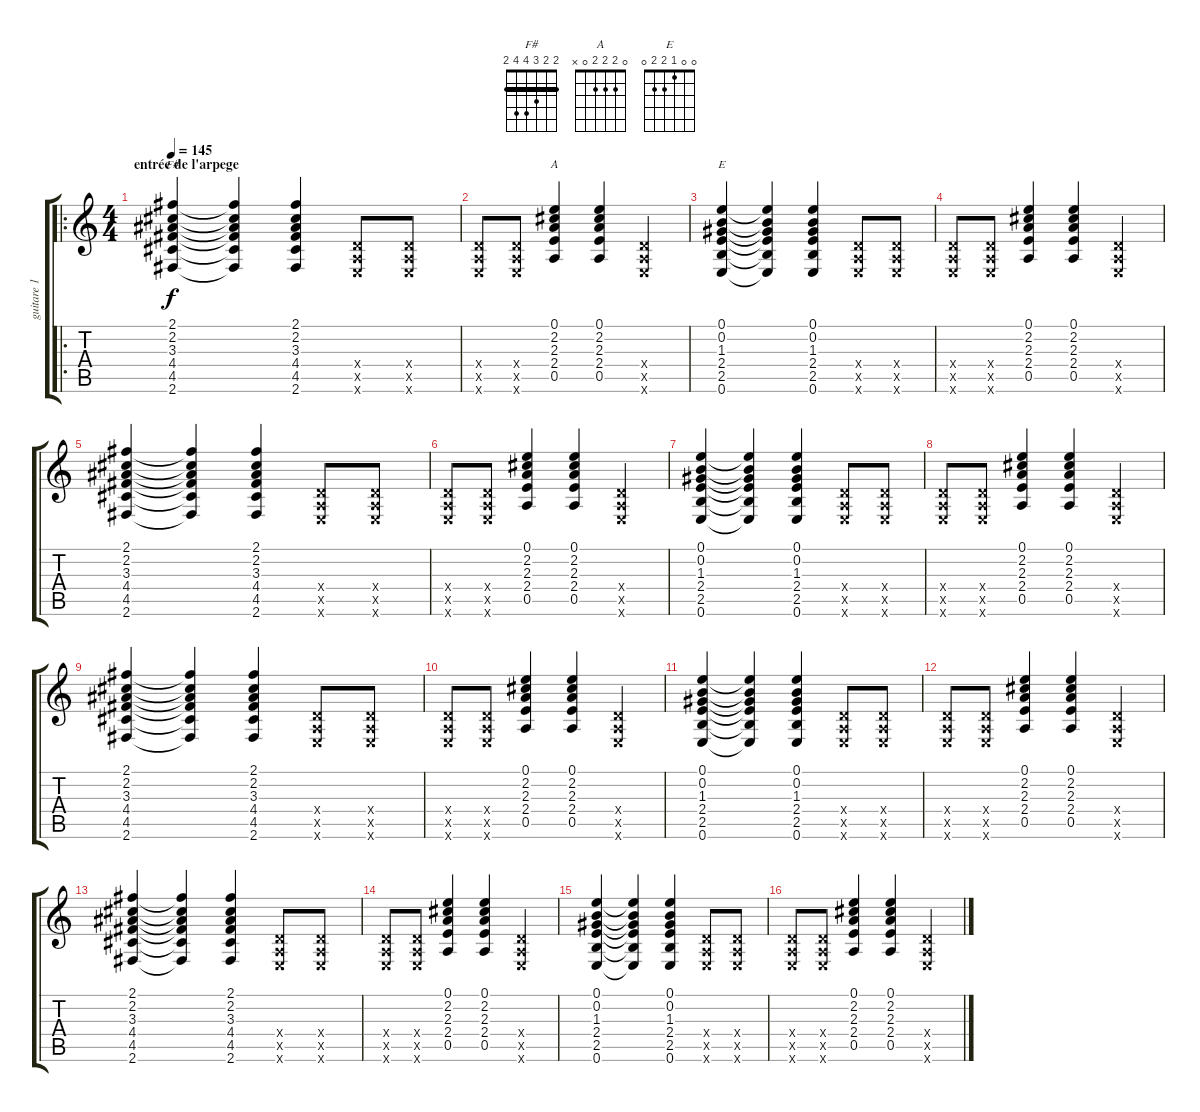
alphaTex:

\track ("guitare 1" "guitare 1") {instrument acousticguitarsteel}
\staff {score tabs}
\tuning (E4 B3 G3 D3 A2 E2) {hide}
\chord ("F#" 2 2 3 4 4 2) {barre 2}
\chord ("A" 0 2 2 2 0 x)
\chord ("E" 0 0 1 2 2 0)
\ro
\ts (4 4)
\section ("" "entrée de l'arpege")
\tempo 145
\clef g2
\ks c
(2.1 2.2 3.3 4.4 4.5 2.6).4{ch "F#" dy f} (2.1{t} 2.2{t} 3.3{t} 4.4{t} 4.5{t} 2.6{t}).4 (2.1 2.2 3.3 4.4 4.5 2.6).4 (0.4{x} 0.5{x} 0.6{x}).8 (0.4{x} 0.5{x} 0.6{x}).8 |
(0.4{x} 0.5{x} 0.6{x}).8 (0.4{x} 0.5{x} 0.6{x}).8 (0.1 2.2 2.3 2.4 0.5).4{ch "A"} (0.1 2.2 2.3 2.4 0.5).4 (0.4{x} 0.5{x} 0.6{x}).4 |
(0.1 0.2 1.3 2.4 2.5 0.6).4{ch "E"} (0.1{t} 0.2{t} 1.3{t} 2.4{t} 2.5{t} 0.6{t}).4 (0.1 0.2 1.3 2.4 2.5 0.6).4 (0.4{x} 0.5{x} 0.6{x}).8 (0.4{x} 0.5{x} 0.6{x}).8 |
(0.4{x} 0.5{x} 0.6{x}).8 (0.4{x} 0.5{x} 0.6{x}).8 (0.1 2.2 2.3 2.4 0.5).4 (0.1 2.2 2.3 2.4 0.5).4 (0.4{x} 0.5{x} 0.6{x}).4 |
(2.1 2.2 3.3 4.4 4.5 2.6).4 (2.1{t} 2.2{t} 3.3{t} 4.4{t} 4.5{t} 2.6{t}).4 (2.1 2.2 3.3 4.4 4.5 2.6).4 (0.4{x} 0.5{x} 0.6{x}).8 (0.4{x} 0.5{x} 0.6{x}).8 |
(0.4{x} 0.5{x} 0.6{x}).8 (0.4{x} 0.5{x} 0.6{x}).8 (0.1 2.2 2.3 2.4 0.5).4 (0.1 2.2 2.3 2.4 0.5).4 (0.4{x} 0.5{x} 0.6{x}).4 |
(0.1 0.2 1.3 2.4 2.5 0.6).4 (0.1{t} 0.2{t} 1.3{t} 2.4{t} 2.5{t} 0.6{t}).4 (0.1 0.2 1.3 2.4 2.5 0.6).4 (0.4{x} 0.5{x} 0.6{x}).8 (0.4{x} 0.5{x} 0.6{x}).8 |
(0.4{x} 0.5{x} 0.6{x}).8 (0.4{x} 0.5{x} 0.6{x}).8 (0.1 2.2 2.3 2.4 0.5).4 (0.1 2.2 2.3 2.4 0.5).4 (0.4{x} 0.5{x} 0.6{x}).4 |
(2.1 2.2 3.3 4.4 4.5 2.6).4 (2.1{t} 2.2{t} 3.3{t} 4.4{t} 4.5{t} 2.6{t}).4 (2.1 2.2 3.3 4.4 4.5 2.6).4 (0.4{x} 0.5{x} 0.6{x}).8 (0.4{x} 0.5{x} 0.6{x}).8 |
(0.4{x} 0.5{x} 0.6{x}).8 (0.4{x} 0.5{x} 0.6{x}).8 (0.1 2.2 2.3 2.4 0.5).4 (0.1 2.2 2.3 2.4 0.5).4 (0.4{x} 0.5{x} 0.6{x}).4 |
(0.1 0.2 1.3 2.4 2.5 0.6).4 (0.1{t} 0.2{t} 1.3{t} 2.4{t} 2.5{t} 0.6{t}).4 (0.1 0.2 1.3 2.4 2.5 0.6).4 (0.4{x} 0.5{x} 0.6{x}).8 (0.4{x} 0.5{x} 0.6{x}).8 |
(0.4{x} 0.5{x} 0.6{x}).8 (0.4{x} 0.5{x} 0.6{x}).8 (0.1 2.2 2.3 2.4 0.5).4 (0.1 2.2 2.3 2.4 0.5).4 (0.4{x} 0.5{x} 0.6{x}).4 |
(2.1 2.2 3.3 4.4 4.5 2.6).4 (2.1{t} 2.2{t} 3.3{t} 4.4{t} 4.5{t} 2.6{t}).4 (2.1 2.2 3.3 4.4 4.5 2.6).4 (0.4{x} 0.5{x} 0.6{x}).8 (0.4{x} 0.5{x} 0.6{x}).8 |
(0.4{x} 0.5{x} 0.6{x}).8 (0.4{x} 0.5{x} 0.6{x}).8 (0.1 2.2 2.3 2.4 0.5).4 (0.1 2.2 2.3 2.4 0.5).4 (0.4{x} 0.5{x} 0.6{x}).4 |
(0.1 0.2 1.3 2.4 2.5 0.6).4 (0.1{t} 0.2{t} 1.3{t} 2.4{t} 2.5{t} 0.6{t}).4 (0.1 0.2 1.3 2.4 2.5 0.6).4 (0.4{x} 0.5{x} 0.6{x}).8 (0.4{x} 0.5{x} 0.6{x}).8 |
(0.4{x} 0.5{x} 0.6{x}).8 (0.4{x} 0.5{x} 0.6{x}).8 (0.1 2.2 2.3 2.4 0.5).4 (0.1 2.2 2.3 2.4 0.5).4 (0.4{x} 0.5{x} 0.6{x}).4
